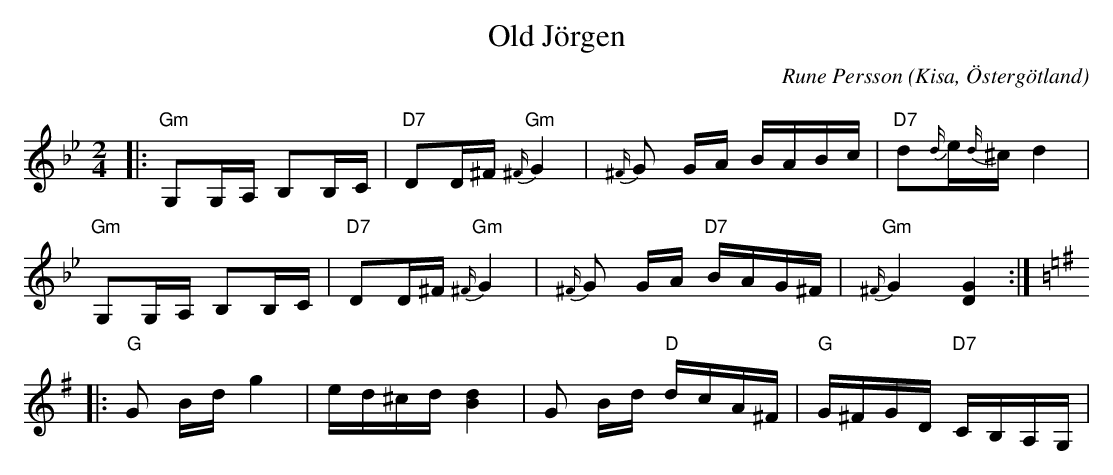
X:1
T:Old Jörgen
C:Rune Persson
O:Kisa, Östergötland
Q:60
M:2/4
L:1/8
K:Gm
|:"Gm"G,G,/A,/ B,B,/C/|"D7"DD/^F/ "Gm"{^F/}G2|{^F/}G G/A/ B/A/B/c/|"D7"d{d/}e/{d/}^c/ d2|
"Gm"G,G,/A,/ B,B,/C/|"D7"DD/^F/ "Gm"{^F/}G2|{^F/}G G/A/"D7" B/A/G/^F/|"Gm"{^F/}G2 [DG]2:|
[K:G]|:"G"G B/d/ g2|e/d/^c/d/ [dB]2|G B/d/ "D"d/c/A/^F/|"G"G/^F/G/D/ "D7"C/B,/A,/G,/|
